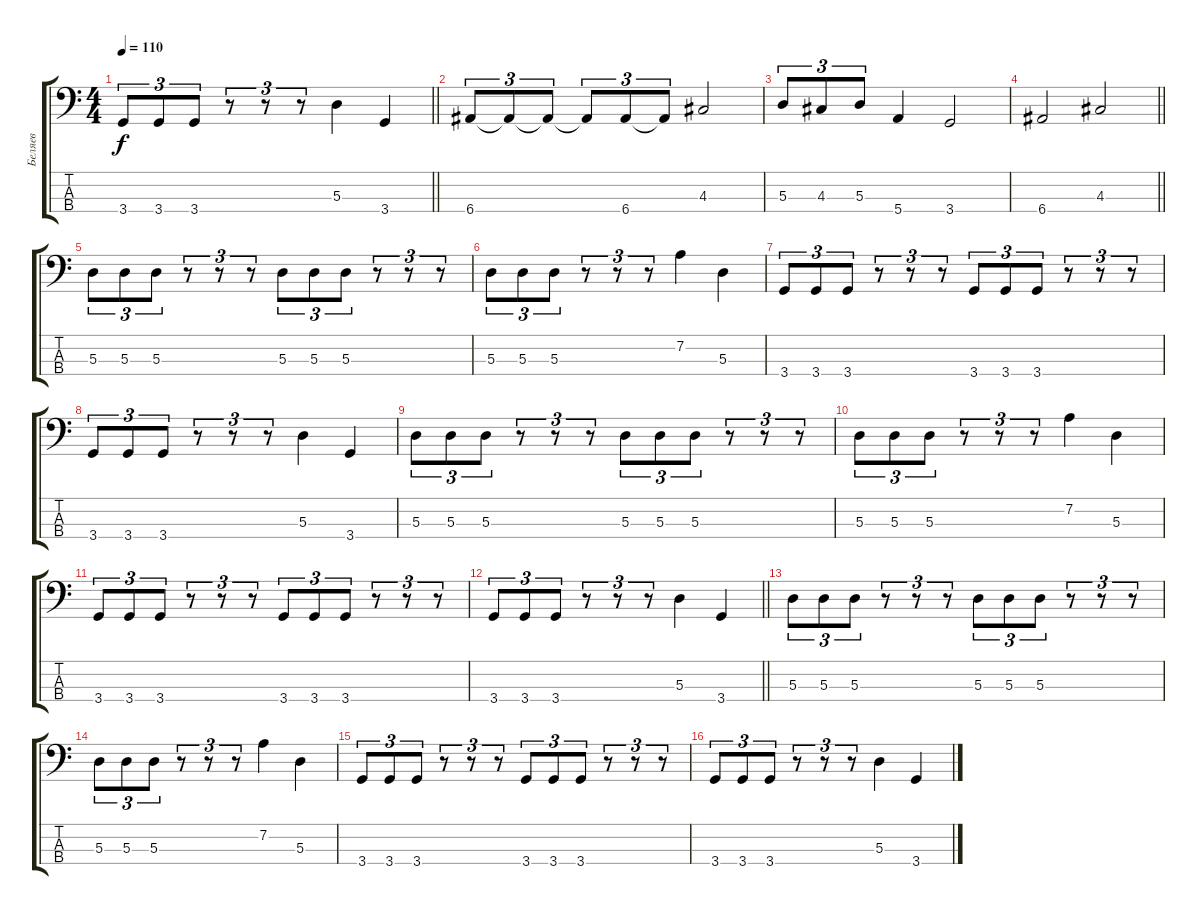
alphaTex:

\track ("Беляев" "Беляев") {instrument electricbassfinger}
\staff {score tabs}
\tuning (G2 D2 A1 E1) {hide}
\ts (4 4)
\tempo 110
\clef f4
\barLineRight lightlight
\ks c
3.4.8{tu (3 2) dy f} 3.4.8{tu (3 2)} 3.4.8{tu (3 2)} r.8{tu (3 2)} r.8{tu (3 2)} r.8{tu (3 2)} 5.3.4 3.4.4 |
6.4.8{tu (3 2)} 6.4{t}.8{tu (3 2)} 6.4{t}.8{tu (3 2)} 6.4{t}.8{tu (3 2)} 6.4.8{tu (3 2)} 6.4{t}.8{tu (3 2)} 4.3.2 |
5.3.8{tu (3 2)} 4.3.8{tu (3 2)} 5.3.8{tu (3 2)} 5.4.4 3.4.2 |
\barLineRight lightlight
6.4.2 4.3.2 |
5.3.8{tu (3 2)} 5.3.8{tu (3 2)} 5.3.8{tu (3 2)} r.8{tu (3 2)} r.8{tu (3 2)} r.8{tu (3 2)} 5.3.8{tu (3 2)} 5.3.8{tu (3 2)} 5.3.8{tu (3 2)} r.8{tu (3 2)} r.8{tu (3 2)} r.8{tu (3 2)} |
5.3.8{tu (3 2)} 5.3.8{tu (3 2)} 5.3.8{tu (3 2)} r.8{tu (3 2)} r.8{tu (3 2)} r.8{tu (3 2)} 7.2.4 5.3.4 |
3.4.8{tu (3 2)} 3.4.8{tu (3 2)} 3.4.8{tu (3 2)} r.8{tu (3 2)} r.8{tu (3 2)} r.8{tu (3 2)} 3.4.8{tu (3 2)} 3.4.8{tu (3 2)} 3.4.8{tu (3 2)} r.8{tu (3 2)} r.8{tu (3 2)} r.8{tu (3 2)} |
3.4.8{tu (3 2)} 3.4.8{tu (3 2)} 3.4.8{tu (3 2)} r.8{tu (3 2)} r.8{tu (3 2)} r.8{tu (3 2)} 5.3.4 3.4.4 |
5.3.8{tu (3 2)} 5.3.8{tu (3 2)} 5.3.8{tu (3 2)} r.8{tu (3 2)} r.8{tu (3 2)} r.8{tu (3 2)} 5.3.8{tu (3 2)} 5.3.8{tu (3 2)} 5.3.8{tu (3 2)} r.8{tu (3 2)} r.8{tu (3 2)} r.8{tu (3 2)} |
5.3.8{tu (3 2)} 5.3.8{tu (3 2)} 5.3.8{tu (3 2)} r.8{tu (3 2)} r.8{tu (3 2)} r.8{tu (3 2)} 7.2.4 5.3.4 |
3.4.8{tu (3 2)} 3.4.8{tu (3 2)} 3.4.8{tu (3 2)} r.8{tu (3 2)} r.8{tu (3 2)} r.8{tu (3 2)} 3.4.8{tu (3 2)} 3.4.8{tu (3 2)} 3.4.8{tu (3 2)} r.8{tu (3 2)} r.8{tu (3 2)} r.8{tu (3 2)} |
\barLineRight lightlight
3.4.8{tu (3 2)} 3.4.8{tu (3 2)} 3.4.8{tu (3 2)} r.8{tu (3 2)} r.8{tu (3 2)} r.8{tu (3 2)} 5.3.4 3.4.4 |
5.3.8{tu (3 2)} 5.3.8{tu (3 2)} 5.3.8{tu (3 2)} r.8{tu (3 2)} r.8{tu (3 2)} r.8{tu (3 2)} 5.3.8{tu (3 2)} 5.3.8{tu (3 2)} 5.3.8{tu (3 2)} r.8{tu (3 2)} r.8{tu (3 2)} r.8{tu (3 2)} |
5.3.8{tu (3 2)} 5.3.8{tu (3 2)} 5.3.8{tu (3 2)} r.8{tu (3 2)} r.8{tu (3 2)} r.8{tu (3 2)} 7.2.4 5.3.4 |
3.4.8{tu (3 2)} 3.4.8{tu (3 2)} 3.4.8{tu (3 2)} r.8{tu (3 2)} r.8{tu (3 2)} r.8{tu (3 2)} 3.4.8{tu (3 2)} 3.4.8{tu (3 2)} 3.4.8{tu (3 2)} r.8{tu (3 2)} r.8{tu (3 2)} r.8{tu (3 2)} |
3.4.8{tu (3 2)} 3.4.8{tu (3 2)} 3.4.8{tu (3 2)} r.8{tu (3 2)} r.8{tu (3 2)} r.8{tu (3 2)} 5.3.4 3.4.4
